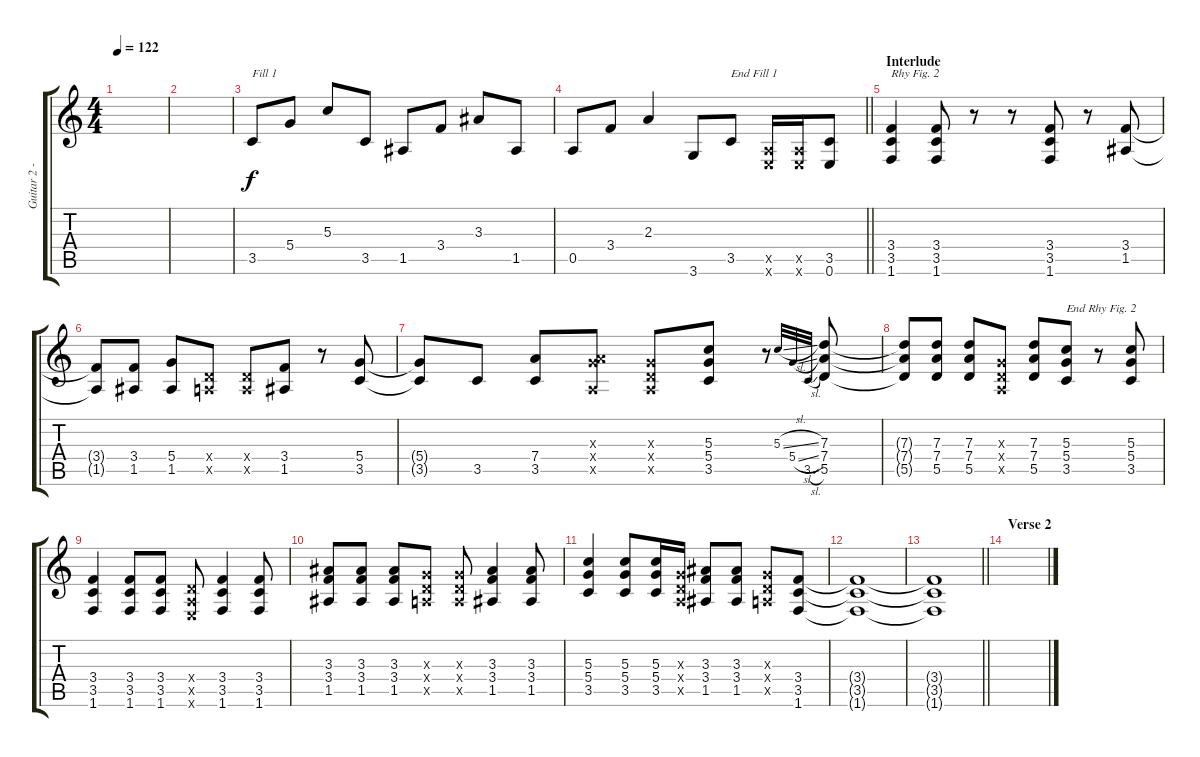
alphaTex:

\track ("Guitar 2 - Main Rhythm" "Guitar 2 -") {instrument overdrivenguitar}
\staff {score tabs}
\tuning (E4 B3 G3 D3 A2 E2) {hide}
\ts (4 4)
\tempo 122
\clef g2
\ks c
|
|
3.5.8{txt "Fill 1"} 5.4.8 5.3.8 3.5.8 1.5.8 3.4.8 3.3.8 1.5.8 |
\barLineRight lightlight
0.5.8 3.4.8 2.3.4 3.6.8 3.5.8{txt "End Fill 1"} (0.5{x} 0.6{x}).16 (0.5{x} 0.6{x}).16 (3.5 0.6).8 |
\section ("" "Interlude")
(3.4 3.5 1.6).4{txt "Rhy Fig. 2"} (3.4 3.5 1.6).8 r.8 r.8 (3.4 3.5 1.6).8 r.8 (3.4 1.5).8 |
(3.4{t} 1.5{t}).8 (3.4 1.5).8 (5.4 1.5).8 (0.4{x} 0.5{x}).8 (0.4{x} 0.5{x}).8 (3.4 1.5).8 r.8 (5.4 3.5).8 |
(5.4{t} 3.5{t}).8 3.5.8 (7.4 3.5).8 (0.3{x} 7.4{x} 0.5{x}).8 (0.3{x} 0.4{x} 0.5{x}).8 (5.3 5.4 3.5).8 r.8 5.3{sl}.32{gr onbeat} 5.4{sl}.32{gr onbeat} 3.5{sl}.32{gr onbeat} (7.3 7.4 5.5).8 |
(7.3{t} 7.4{t} 5.5{t}).8 (7.3 7.4 5.5).8 (7.3 7.4 5.5).8 (0.3{x} 0.4{x} 0.5{x}).8 (7.3 7.4 5.5).8 (5.3 5.4 3.5).8{txt "End Rhy Fig. 2"} r.8 (5.3 5.4 3.5).8 |
(3.4 3.5 1.6).4 (3.4 3.5 1.6).8 (3.4 3.5 1.6).8 (0.4{x} 0.5{x} 0.6{x}).8 (3.4 3.5 1.6).4 (3.4 3.5 1.6).8 |
(3.3 3.4 1.5).8 (3.3 3.4 1.5).8 (3.3 3.4 1.5).8 (0.3{x} 0.4{x} 0.5{x}).8 (0.3{x} 0.4{x} 0.5{x}).8 (3.3 3.4 1.5).4 (3.3 3.4 1.5).8 |
(5.3 5.4 3.5).4 (5.3 5.4 3.5).8 (5.3 5.4 3.5).16 (0.3{x} 0.4{x} 0.5{x}).16 (3.3 3.4 1.5).8 (3.3 3.4 1.5).8 (0.3{x} 0.4{x} 0.5{x}).8 (3.4 3.5 1.6).8 |
(3.4{t} 3.5{t} 1.6{t}).1 |
\barLineRight lightlight
(3.4{t} 3.5{t} 1.6{t}).1 |
\section ("" "Verse 2")
